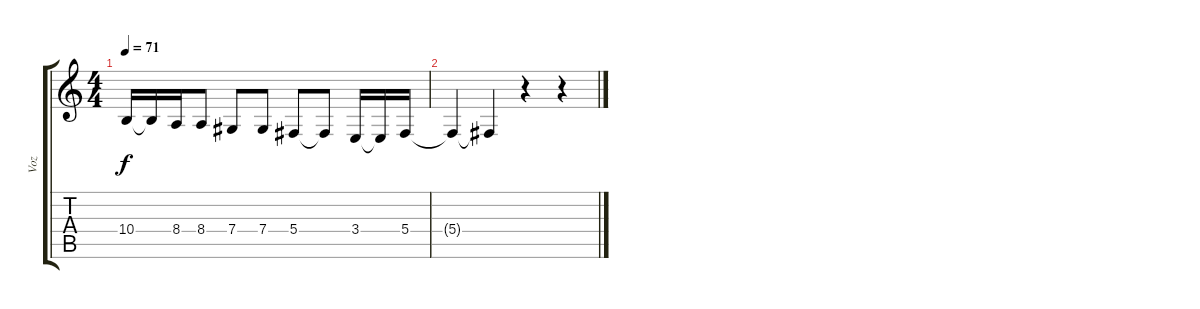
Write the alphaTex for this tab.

\track ("Voz" "Voz") {instrument tenorsax}
\staff {score tabs}
\tuning (Eb4 Bb3 Gb3 Db3 Ab2 Eb2) {hide}
\ts (4 4)
\tempo 71
\clef g2
\ks c
10.4.16{dy f} 10.4{t}.16 8.4.16 8.4.8 7.4.8 7.4.8 5.4.8 5.4{t}.8 3.4.16 3.4{t}.16 5.4.16 |
5.4{t}.4 5.4{t}.4 r.4 r.4
